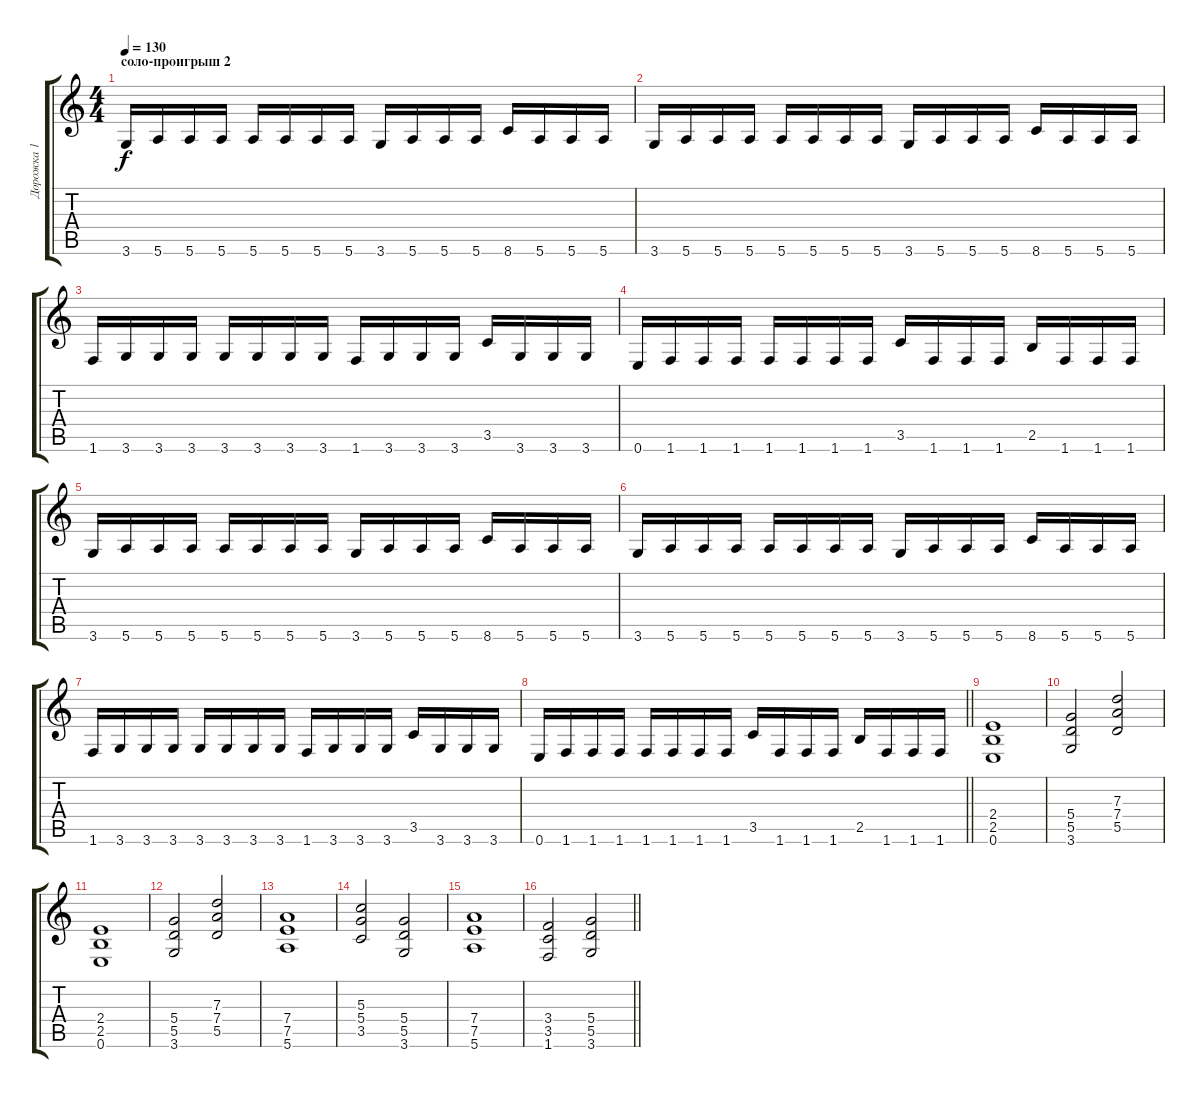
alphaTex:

\track ("Дорожка 1" "Дорожка 1") {instrument overdrivenguitar}
\staff {score tabs}
\tuning (E4 B3 G3 D3 A2 E2) {hide}
\ts (4 4)
\section ("" "соло-проигрыш 2")
\tempo 130
\clef g2
\ks c
3.6.16{dy f} 5.6.16 5.6.16 5.6.16 5.6.16 5.6.16 5.6.16 5.6.16 3.6.16 5.6.16 5.6.16 5.6.16 8.6.16 5.6.16 5.6.16 5.6.16 |
3.6.16 5.6.16 5.6.16 5.6.16 5.6.16 5.6.16 5.6.16 5.6.16 3.6.16 5.6.16 5.6.16 5.6.16 8.6.16 5.6.16 5.6.16 5.6.16 |
1.6.16 3.6.16 3.6.16 3.6.16 3.6.16 3.6.16 3.6.16 3.6.16 1.6.16 3.6.16 3.6.16 3.6.16 3.5.16 3.6.16 3.6.16 3.6.16 |
0.6.16 1.6.16 1.6.16 1.6.16 1.6.16 1.6.16 1.6.16 1.6.16 3.5.16 1.6.16 1.6.16 1.6.16 2.5.16 1.6.16 1.6.16 1.6.16 |
3.6.16 5.6.16 5.6.16 5.6.16 5.6.16 5.6.16 5.6.16 5.6.16 3.6.16 5.6.16 5.6.16 5.6.16 8.6.16 5.6.16 5.6.16 5.6.16 |
3.6.16 5.6.16 5.6.16 5.6.16 5.6.16 5.6.16 5.6.16 5.6.16 3.6.16 5.6.16 5.6.16 5.6.16 8.6.16 5.6.16 5.6.16 5.6.16 |
1.6.16 3.6.16 3.6.16 3.6.16 3.6.16 3.6.16 3.6.16 3.6.16 1.6.16 3.6.16 3.6.16 3.6.16 3.5.16 3.6.16 3.6.16 3.6.16 |
\barLineRight lightlight
0.6.16 1.6.16 1.6.16 1.6.16 1.6.16 1.6.16 1.6.16 1.6.16 3.5.16 1.6.16 1.6.16 1.6.16 2.5.16 1.6.16 1.6.16 1.6.16 |
(2.4 2.5 0.6).1 |
(5.4 5.5 3.6).2 (7.3 7.4 5.5).2 |
(2.4 2.5 0.6).1 |
(5.4 5.5 3.6).2 (7.3 7.4 5.5).2 |
(7.4 7.5 5.6).1 |
(5.3 5.4 3.5).2 (5.4 5.5 3.6).2 |
(7.4 7.5 5.6).1 |
\barLineRight lightlight
(3.4 3.5 1.6).2 (5.4 5.5 3.6).2
